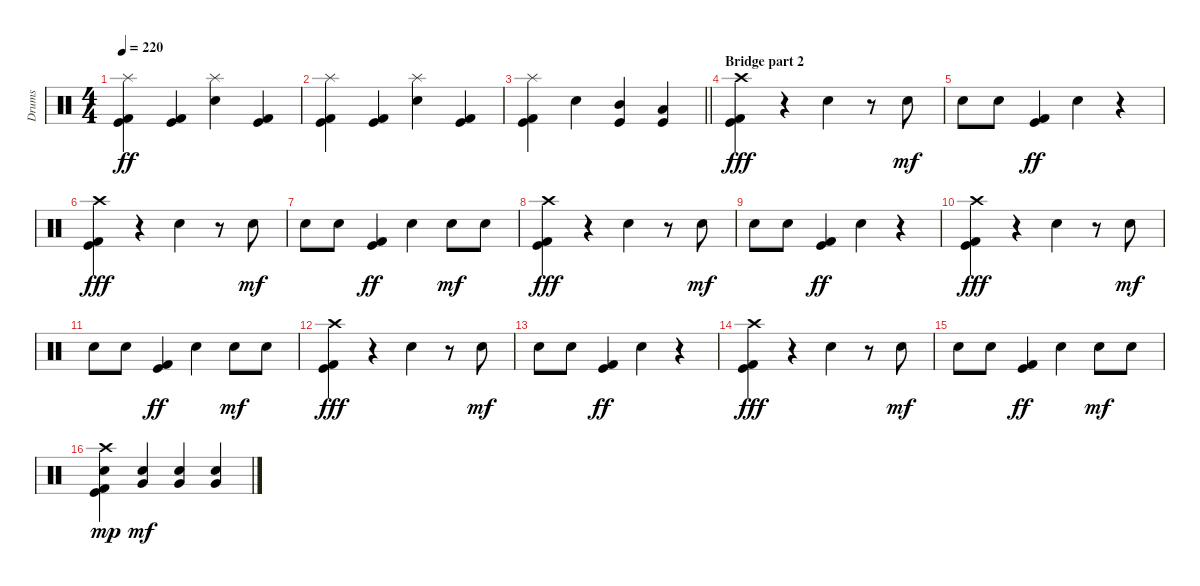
\track ("Drums" "Drums") {instrument percussion}
\staff {score}
\articulation defaults
\ts (4 4)
\tempo 220
\clef neutral
\ks c
("Splash (hit)" "Kick (hit)" "Kick (hit) 2").4{dy ff} ("Kick (hit)" "Kick (hit) 2").4 ("Splash (hit)" "Electric Snare (hit)").4 ("Kick (hit)" "Kick (hit) 2").4 |
("Splash (hit)" "Kick (hit)" "Kick (hit) 2").4 ("Kick (hit)" "Kick (hit) 2").4 ("Splash (hit)" "Electric Snare (hit)").4 ("Kick (hit)" "Kick (hit) 2").4 |
\barLineRight lightlight
("Splash (hit)" "Kick (hit)" "Kick (hit) 2").4 "Electric Snare (hit)".4 ("Mid Tom (hit)" "Kick (hit)").4 ("Low Tom (hit)" "Kick (hit)").4 |
\section ("" "Bridge part 2")
("Crash high (hit)" "Kick (hit)" "Kick (hit) 2").4{dy fff} r.4 "Electric Snare (hit)".4 r.8 "Electric Snare (hit)".8{dy mf} |
"Electric Snare (hit)".8 "Electric Snare (hit)".8 ("Kick (hit)" "Kick (hit) 2").4{dy ff} "Electric Snare (hit)".4 r.4 |
("Crash high (hit)" "Kick (hit)" "Kick (hit) 2").4{dy fff} r.4 "Electric Snare (hit)".4 r.8 "Electric Snare (hit)".8{dy mf} |
"Electric Snare (hit)".8 "Electric Snare (hit)".8 ("Kick (hit)" "Kick (hit) 2").4{dy ff} "Electric Snare (hit)".4 "Electric Snare (hit)".8{dy mf} "Electric Snare (hit)".8 |
("Crash high (hit)" "Kick (hit)" "Kick (hit) 2").4{dy fff} r.4 "Electric Snare (hit)".4 r.8 "Electric Snare (hit)".8{dy mf} |
"Electric Snare (hit)".8 "Electric Snare (hit)".8 ("Kick (hit)" "Kick (hit) 2").4{dy ff} "Electric Snare (hit)".4 r.4 |
("Crash high (hit)" "Kick (hit)" "Kick (hit) 2").4{dy fff} r.4 "Electric Snare (hit)".4 r.8 "Electric Snare (hit)".8{dy mf} |
"Electric Snare (hit)".8 "Electric Snare (hit)".8 ("Kick (hit)" "Kick (hit) 2").4{dy ff} "Electric Snare (hit)".4 "Electric Snare (hit)".8{dy mf} "Electric Snare (hit)".8 |
("Crash high (hit)" "Kick (hit)" "Kick (hit) 2").4{dy fff} r.4 "Electric Snare (hit)".4 r.8 "Electric Snare (hit)".8{dy mf} |
"Electric Snare (hit)".8 "Electric Snare (hit)".8 ("Kick (hit)" "Kick (hit) 2").4{dy ff} "Electric Snare (hit)".4 r.4 |
("Crash high (hit)" "Kick (hit)" "Kick (hit) 2").4{dy fff} r.4 "Electric Snare (hit)".4 r.8 "Electric Snare (hit)".8{dy mf} |
"Electric Snare (hit)".8 "Electric Snare (hit)".8 ("Kick (hit)" "Kick (hit) 2").4{dy ff} "Electric Snare (hit)".4 "Electric Snare (hit)".8{dy mf} "Electric Snare (hit)".8 |
("Crash high (hit)" "Electric Snare (hit)" "Kick (hit)" "Kick (hit) 2").4{dy mp} ("Electric Snare (hit)" "Very Low Tom (hit)").4{dy mf} ("Electric Snare (hit)" "Very Low Tom (hit)").4 ("Electric Snare (hit)" "Very Low Tom (hit)").4
